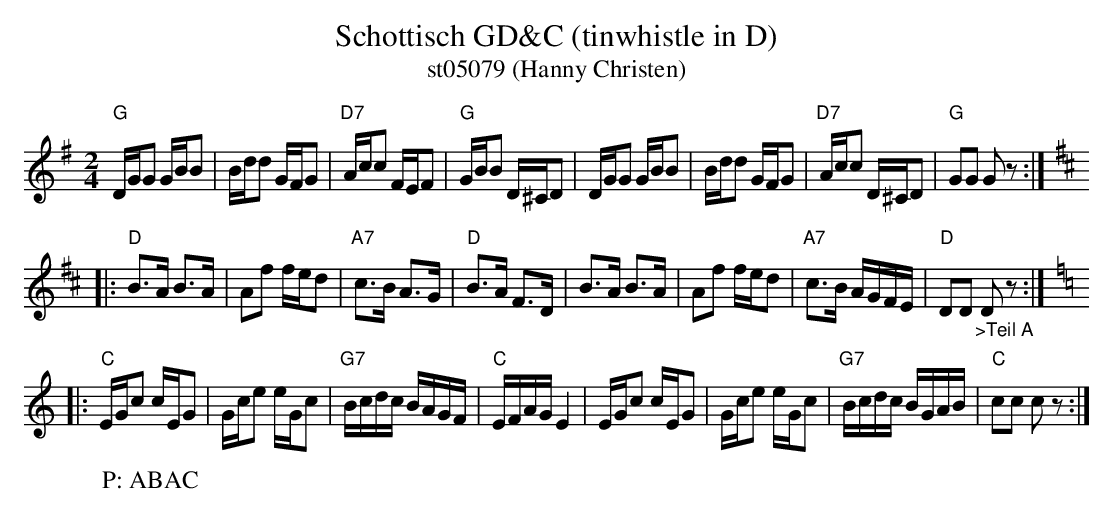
X:1
T:Schottisch GD&C (tinwhistle in D)
T:st05079 (Hanny Christen)
M:2/4
L:1/16
K:G %%MIDI gchordon
"G"DGG2 GBB2 | Bdd2 GFG2 | "D7"Acc2 FEF2 | "G"GBB2 D^CD2 | DGG2 GBB2 | Bdd2 GFG2 | "D7"Acc2 D^CD2 | "G"G2G2 G2z2 :|[K:D]
|: "D"B3A B3A | A2f2 fed2 | "A7"c3B A3G | "D"B3A F3D | B3A B3A | A2f2 fed2 | "A7"c3B AGFE | "D"D2D2 "_>Teil A"D2z2 :| [K:C]
|: "C"EGc2 cEG2 | Gce2 eGc2 | "G7"Bcdc BAGF | "C"EFAG E4 | EGc2 cEG2 | Gce2 eGc2 | "G7"Bcdc BGAB | "C"c2c2 c2z2 :|
W:P: ABAC
